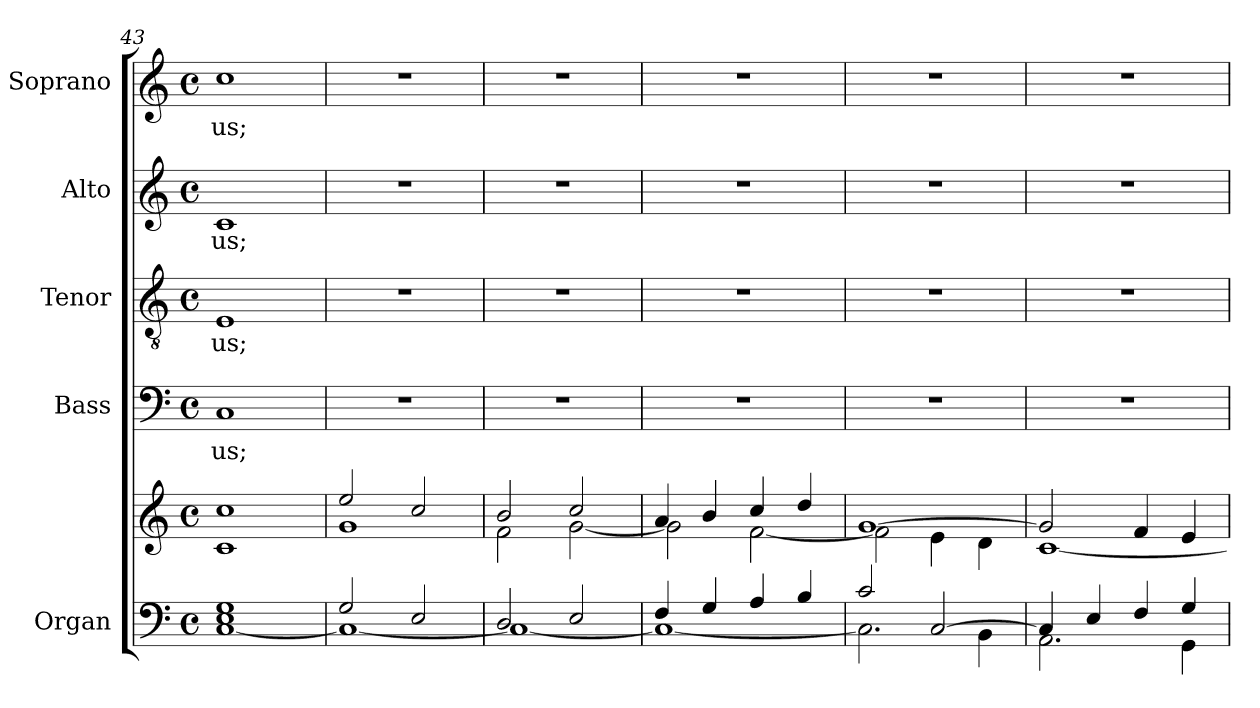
**kern	**kern	**kern	**text	**kern	**text	**kern	**text	**kern	**text
*part5	*part5	*part4	*part4	*part3	*part3	*part2	*part2	*part1	*part1
*staff6	*staff5	*staff4	*staff4	*staff3	*staff3	*staff2	*staff2	*staff1	*staff1
*I"Organ	*	*I"Bass	*	*I"Tenor	*	*I"Alto	*	*I"Soprano	*
*I'Org.	*	*I'B.	*	*I'T.	*	*I'A.	*	*I'S.	*
*clefF4	*clefG2	*clefF4	*	*clefGv2	*	*clefG2	*	*clefG2	*
*	*	*	*	*ITrd7c12	*	*	*	*	*
*k[]	*k[]	*k[]	*	*k[]	*	*k[]	*	*k[]	*
*C:	*C:	*C:	*	*C:	*	*C:	*	*C:	*
*M4/4	*M4/4	*M4/4	*	*M4/4	*	*M4/4	*	*M4/4	*
*met(c)	*met(c)	*met(c)	*	*met(c)	*	*met(c)	*	*met(c)	*
=43	=43	=43	=43	=43	=43	=43	=43	=43	=43
!	!	!	!LO:LY:b:color=#000000	!	!	!	!	!	!
!	!	!	!	!	!LO:LY:b:color=#000000	!	!	!	!
!	!	!	!	!	!	!	!LO:LY:b:color=#000000	!	!
!	!	!	!	!	!	!	!	!	!LO:LY:b:color=#000000
[<1Ci 1Ei 1Gi	1ci 1cci	1Ci	us;	1EEi	us;	1ci	us;	1cci	us;
=44	=44	=44	=44	=44	=44	=44	=44	=44	=44
*^	*^	*	*	*	*	*	*	*	*
2Gi/	1Ci_<	2eei/	1gi	1r	.	1r	.	1r	.	1r	.
2Ei/	.	2cci/	.	.	.	.	.	.	.	.	.
=45	=45	=45	=45	=45	=45	=45	=45	=45	=45	=45	=45
2Di/	1Ci_<	2bi/	2fi\	1r	.	1r	.	1r	.	1r	.
2Ei/	.	2cci/	[<2gi\	.	.	.	.	.	.	.	.
=46	=46	=46	=46	=46	=46	=46	=46	=46	=46	=46	=46
4Fi/	1Ci_<	4ai/	2gi\]	1r	.	1r	.	1r	.	1r	.
4Gi/	.	4bi/	.	.	.	.	.	.	.	.	.
4Ai/	.	4cci/	[<2fi\	.	.	.	.	.	.	.	.
4Bi/	.	4ddi/	.	.	.	.	.	.	.	.	.
=47	=47	=47	=47	=47	=47	=47	=47	=47	=47	=47	=47
2ci/	2.Ci\]	[>1gi	2fi\]	1r	.	1r	.	1r	.	1r	.
[>2Ci/	.	.	4ei\	.	.	.	.	.	.	.	.
.	4BBi\	.	4di\	.	.	.	.	.	.	.	.
=48	=48	=48	=48	=48	=48	=48	=48	=48	=48	=48	=48
4Ci/]	2.AAi\	2gi/]	[<1ci	1r	.	1r	.	1r	.	1r	.
4Ei/	.	.	.	.	.	.	.	.	.	.	.
4Fi/	.	4fi/	.	.	.	.	.	.	.	.	.
4Gi/	4GGi\	4ei/	.	.	.	.	.	.	.	.	.
*v	*v	*	*	*	*	*	*	*	*	*	*
*	*v	*v	*	*	*	*	*	*	*	*
=	=	=	=	=	=	=	=	=	=
*-	*-	*-	*-	*-	*-	*-	*-	*-	*-
